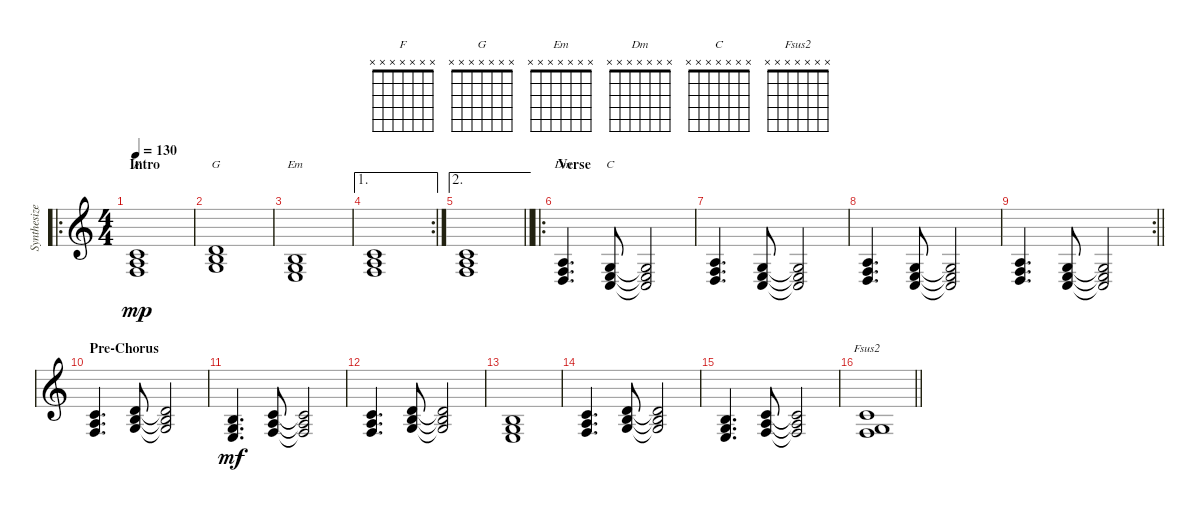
\track ("Synthesizer" "Synthesize") {instrument fx3crystal}
\staff {score}
\tuning (E4 B3 G3 D3 A2 E2 B1) {hide}
\chord ("F" x x x x x x x)
\chord ("G" x x x x x x x)
\chord ("Em" x x x x x x x)
\chord ("Dm" x x x x x x x)
\chord ("C" x x x x x x x)
\chord ("Fsus2" x x x x x x x)
\ro
\ts (4 4)
\section ("" "Intro")
\tempo 130
\clef g2
\ks c
(1.2 2.3 3.4).1{ch "F" dy mp instrument fx3crystal} |
(3.2 4.3 5.4).1{ch "G"} |
(0.2 0.3 2.4).1{ch "Em"} |
\ae 1
\rc 2
(1.2 2.3 3.4).1 |
\ae 2
\barLineRight lightlight
(1.2 2.3 3.4).1 |
\ro
\section ("" "Verse")
(2.3 3.4 5.5).4{d ch "Dm"} (0.3 2.4 3.5).8{ch "C"} (0.3{t} 2.4{t} 3.5{t}).2 |
(2.3 3.4 5.5).4{d} (0.3 2.4 3.5).8 (0.3{t} 2.4{t} 3.5{t}).2 |
(2.3 3.4 5.5).4{d} (0.3 2.4 3.5).8 (0.3{t} 2.4{t} 3.5{t}).2 |
\rc 2
\barLineRight lightlight
(2.3 3.4 5.5).4{d} (0.3 2.4 3.5).8 (0.3{t} 2.4{t} 3.5{t}).2 |
\section ("" "Pre-Chorus")
(1.2 2.3 3.4).4{d} (3.2 4.3 5.4).8 (3.2{t} 4.3{t} 5.4{t}).2 |
(0.2 0.3 2.4).4{d dy mf} (1.2 2.3 3.4).8 (1.2{t} 2.3{t} 3.4{t}).2 |
(1.2 2.3 3.4).4{d} (3.2 4.3 5.4).8 (3.2{t} 4.3{t} 5.4{t}).2 |
(0.2 0.3 2.4).1 |
(1.2 2.3 3.4).4{d} (3.2 4.3 5.4).8 (3.2{t} 4.3{t} 5.4{t}).2 |
(0.2 0.3 2.4).4{d} (1.2 2.3 3.4).8 (1.2{t} 2.3{t} 3.4{t}).2 |
\barLineRight lightlight
(1.2 0.3 3.4).1{ch "Fsus2"}
